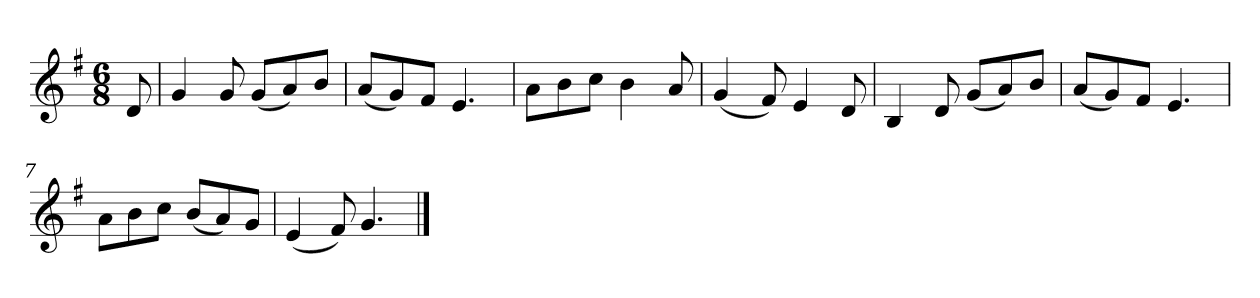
**kern
*part1
*staff1
*k[f#]
*M6/8
*MM120
=
8d
=1
4g
8g
(8gL
8a)
8bJ
=2
(8aL
8g)
8f#J
4.e
=3
8aL
8b
8ccJ
4b
8a
=4
(4g
8f#)
4e
8d
=5
4B
8d
(8gL
8a)
8bJ
=6
(8aL
8g)
8f#J
4.e
=7
8aL
8b
8ccJ
(8bL
8a)
8gJ
=8
(4e
8f#)
4.g
==
*-
